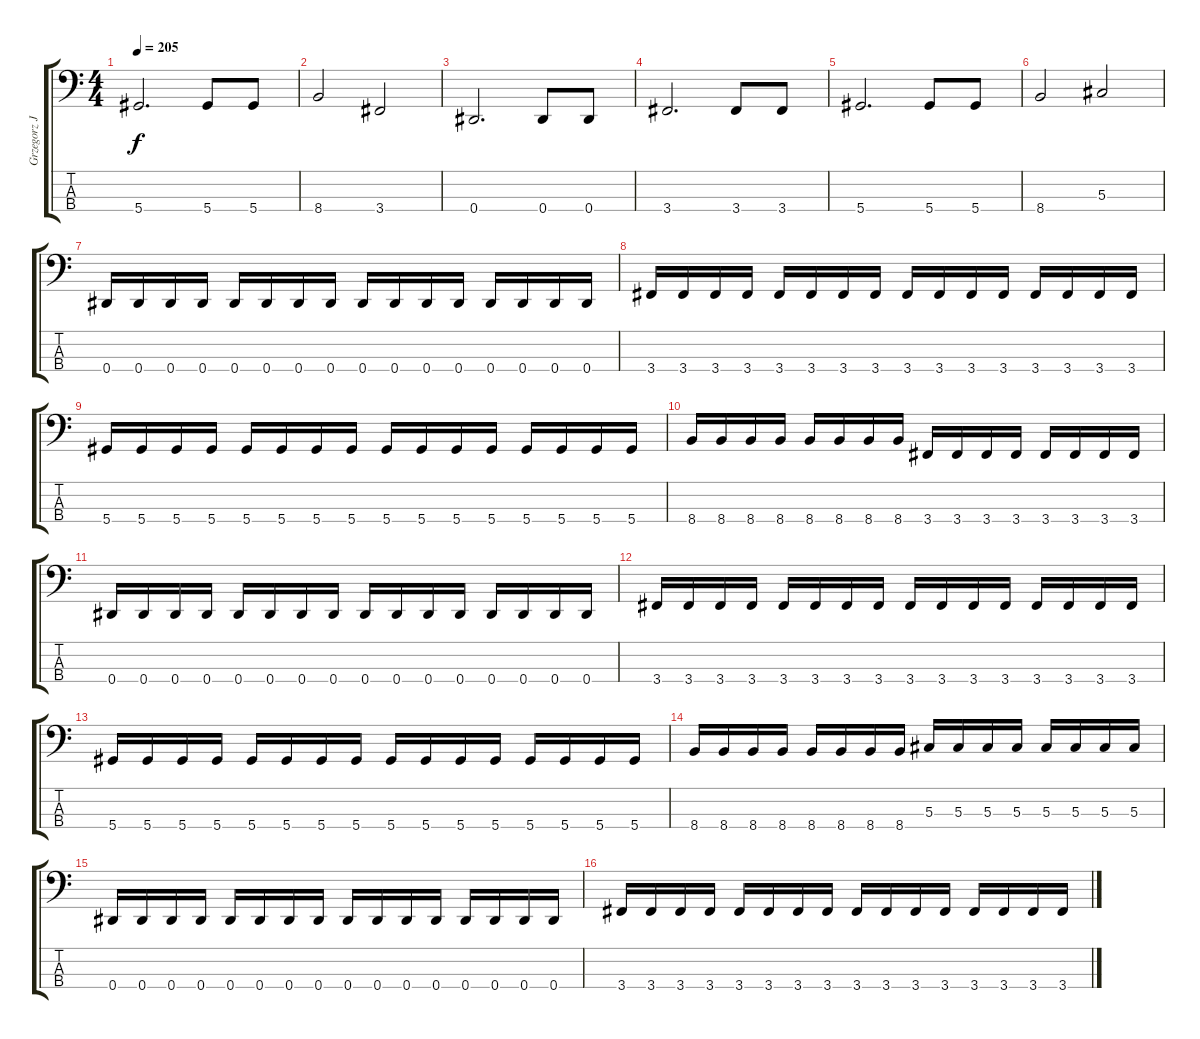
\track ("Grzegorz Jezierski" "Grzegorz J") {instrument electricbasspick}
\staff {score tabs}
\tuning (Gb2 Db2 Ab1 Eb1) {hide}
\ts (4 4)
\tempo 205
\clef f4
\ks c
5.4.2{d dy f} 5.4.8 5.4.8 |
8.4.2 3.4.2 |
0.4.2{d} 0.4.8 0.4.8 |
3.4.2{d} 3.4.8 3.4.8 |
5.4.2{d} 5.4.8 5.4.8 |
8.4.2 5.3.2 |
0.4.16 0.4.16 0.4.16 0.4.16 0.4.16 0.4.16 0.4.16 0.4.16 0.4.16 0.4.16 0.4.16 0.4.16 0.4.16 0.4.16 0.4.16 0.4.16 |
3.4.16 3.4.16 3.4.16 3.4.16 3.4.16 3.4.16 3.4.16 3.4.16 3.4.16 3.4.16 3.4.16 3.4.16 3.4.16 3.4.16 3.4.16 3.4.16 |
5.4.16 5.4.16 5.4.16 5.4.16 5.4.16 5.4.16 5.4.16 5.4.16 5.4.16 5.4.16 5.4.16 5.4.16 5.4.16 5.4.16 5.4.16 5.4.16 |
8.4.16 8.4.16 8.4.16 8.4.16 8.4.16 8.4.16 8.4.16 8.4.16 3.4.16 3.4.16 3.4.16 3.4.16 3.4.16 3.4.16 3.4.16 3.4.16 |
0.4.16 0.4.16 0.4.16 0.4.16 0.4.16 0.4.16 0.4.16 0.4.16 0.4.16 0.4.16 0.4.16 0.4.16 0.4.16 0.4.16 0.4.16 0.4.16 |
3.4.16 3.4.16 3.4.16 3.4.16 3.4.16 3.4.16 3.4.16 3.4.16 3.4.16 3.4.16 3.4.16 3.4.16 3.4.16 3.4.16 3.4.16 3.4.16 |
5.4.16 5.4.16 5.4.16 5.4.16 5.4.16 5.4.16 5.4.16 5.4.16 5.4.16 5.4.16 5.4.16 5.4.16 5.4.16 5.4.16 5.4.16 5.4.16 |
8.4.16 8.4.16 8.4.16 8.4.16 8.4.16 8.4.16 8.4.16 8.4.16 5.3.16 5.3.16 5.3.16 5.3.16 5.3.16 5.3.16 5.3.16 5.3.16 |
0.4.16 0.4.16 0.4.16 0.4.16 0.4.16 0.4.16 0.4.16 0.4.16 0.4.16 0.4.16 0.4.16 0.4.16 0.4.16 0.4.16 0.4.16 0.4.16 |
3.4.16 3.4.16 3.4.16 3.4.16 3.4.16 3.4.16 3.4.16 3.4.16 3.4.16 3.4.16 3.4.16 3.4.16 3.4.16 3.4.16 3.4.16 3.4.16
